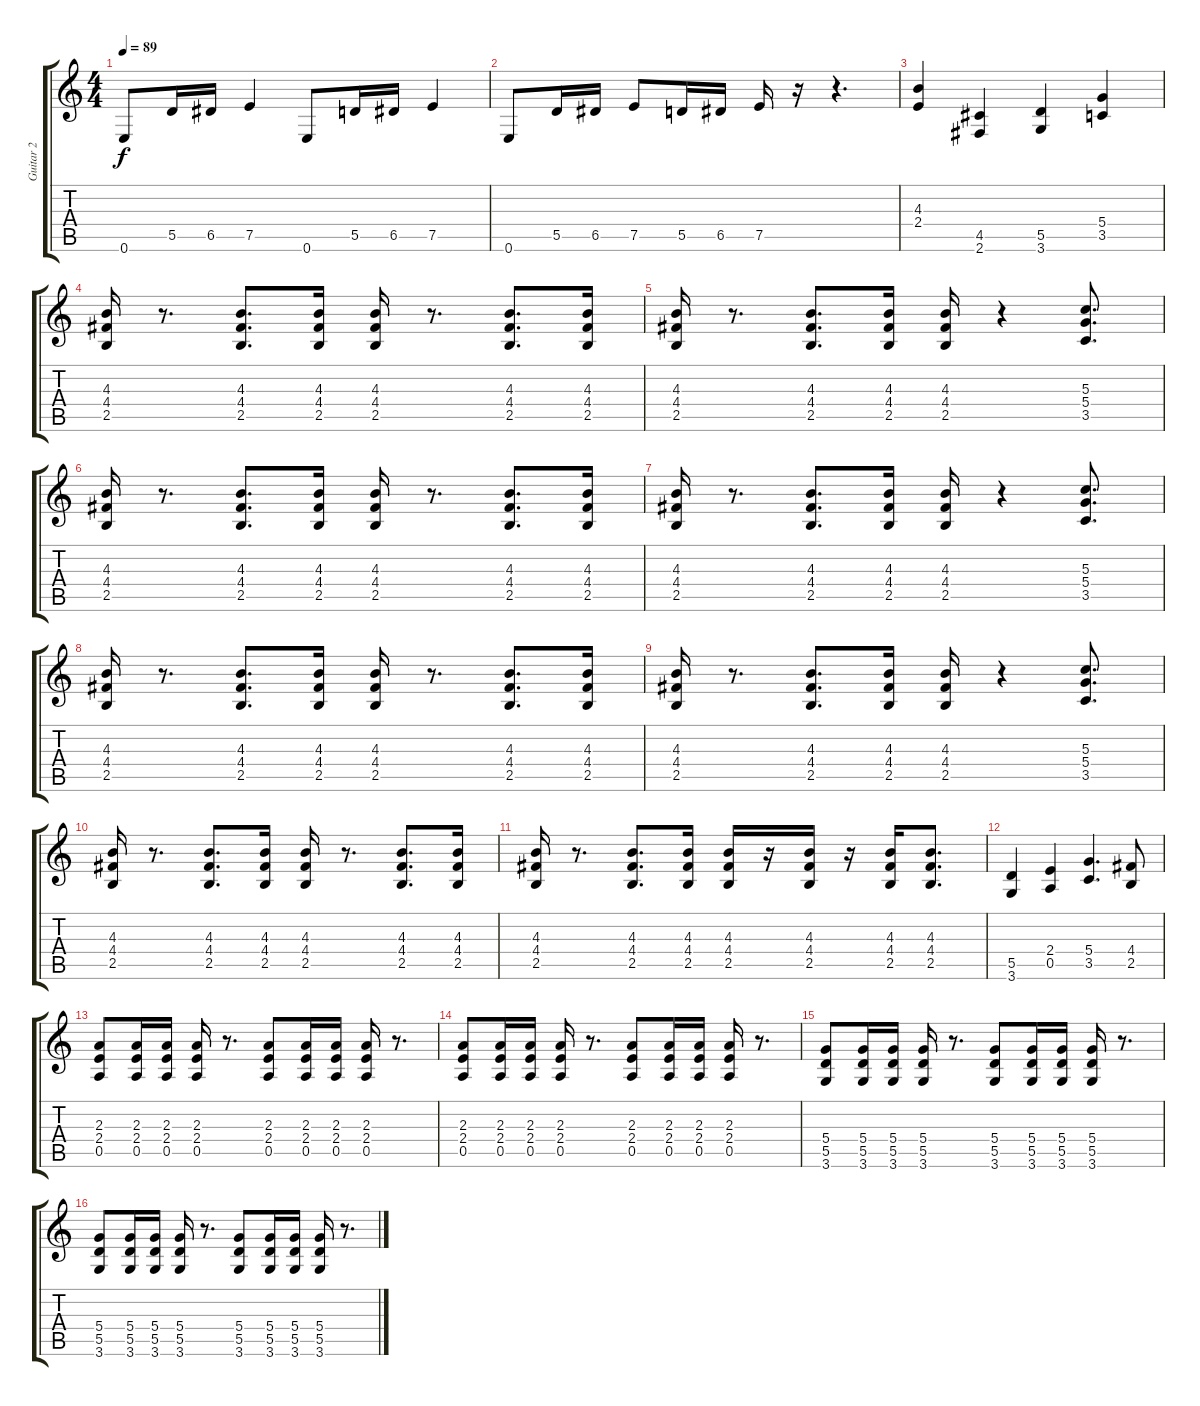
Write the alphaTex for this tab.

\track ("Guitar 2" "Guitar 2") {instrument overdrivenguitar}
\staff {score tabs}
\tuning (E4 B3 G3 D3 A2 E2) {hide}
\ts (4 4)
\tempo 89
\clef g2
\ks c
0.6.8{dy f} 5.5.16 6.5.16 7.5.4 0.6.8 5.5.16 6.5.16 7.5.4 |
0.6.8 5.5.16 6.5.16 7.5.8 5.5.16 6.5.16 7.5.16 r.16 r.4{d} |
(4.3 2.4).4 (4.5 2.6).4 (5.5 3.6).4 (5.4 3.5).4 |
(4.3 4.4 2.5).16 r.8{d} (4.3 4.4 2.5).8{d} (4.3 4.4 2.5).16 (4.3 4.4 2.5).16 r.8{d} (4.3 4.4 2.5).8{d} (4.3 4.4 2.5).16 |
(4.3 4.4 2.5).16 r.8{d} (4.3 4.4 2.5).8{d} (4.3 4.4 2.5).16 (4.3 4.4 2.5).16 r.4 (5.3 5.4 3.5).8{d} |
(4.3 4.4 2.5).16 r.8{d} (4.3 4.4 2.5).8{d} (4.3 4.4 2.5).16 (4.3 4.4 2.5).16 r.8{d} (4.3 4.4 2.5).8{d} (4.3 4.4 2.5).16 |
(4.3 4.4 2.5).16 r.8{d} (4.3 4.4 2.5).8{d} (4.3 4.4 2.5).16 (4.3 4.4 2.5).16 r.4 (5.3 5.4 3.5).8{d} |
(4.3 4.4 2.5).16 r.8{d} (4.3 4.4 2.5).8{d} (4.3 4.4 2.5).16 (4.3 4.4 2.5).16 r.8{d} (4.3 4.4 2.5).8{d} (4.3 4.4 2.5).16 |
(4.3 4.4 2.5).16 r.8{d} (4.3 4.4 2.5).8{d} (4.3 4.4 2.5).16 (4.3 4.4 2.5).16 r.4 (5.3 5.4 3.5).8{d} |
(4.3 4.4 2.5).16 r.8{d} (4.3 4.4 2.5).8{d} (4.3 4.4 2.5).16 (4.3 4.4 2.5).16 r.8{d} (4.3 4.4 2.5).8{d} (4.3 4.4 2.5).16 |
(4.3 4.4 2.5).16 r.8{d} (4.3 4.4 2.5).8{d} (4.3 4.4 2.5).16 (4.3 4.4 2.5).16 r.16 (4.3 4.4 2.5).16 r.16 (4.3 4.4 2.5).16 (4.3 4.4 2.5).8{d} |
(5.5 3.6).4 (2.4 0.5).4 (5.4 3.5).4{d} (4.4 2.5).8 |
(2.3 2.4 0.5).8 (2.3 2.4 0.5).16 (2.3 2.4 0.5).16 (2.3 2.4 0.5).16 r.8{d} (2.3 2.4 0.5).8 (2.3 2.4 0.5).16 (2.3 2.4 0.5).16 (2.3 2.4 0.5).16 r.8{d} |
(2.3 2.4 0.5).8 (2.3 2.4 0.5).16 (2.3 2.4 0.5).16 (2.3 2.4 0.5).16 r.8{d} (2.3 2.4 0.5).8 (2.3 2.4 0.5).16 (2.3 2.4 0.5).16 (2.3 2.4 0.5).16 r.8{d} |
(5.4 5.5 3.6).8 (5.4 5.5 3.6).16 (5.4 5.5 3.6).16 (5.4 5.5 3.6).16 r.8{d} (5.4 5.5 3.6).8 (5.4 5.5 3.6).16 (5.4 5.5 3.6).16 (5.4 5.5 3.6).16 r.8{d} |
(5.4 5.5 3.6).8 (5.4 5.5 3.6).16 (5.4 5.5 3.6).16 (5.4 5.5 3.6).16 r.8{d} (5.4 5.5 3.6).8 (5.4 5.5 3.6).16 (5.4 5.5 3.6).16 (5.4 5.5 3.6).16 r.8{d}
